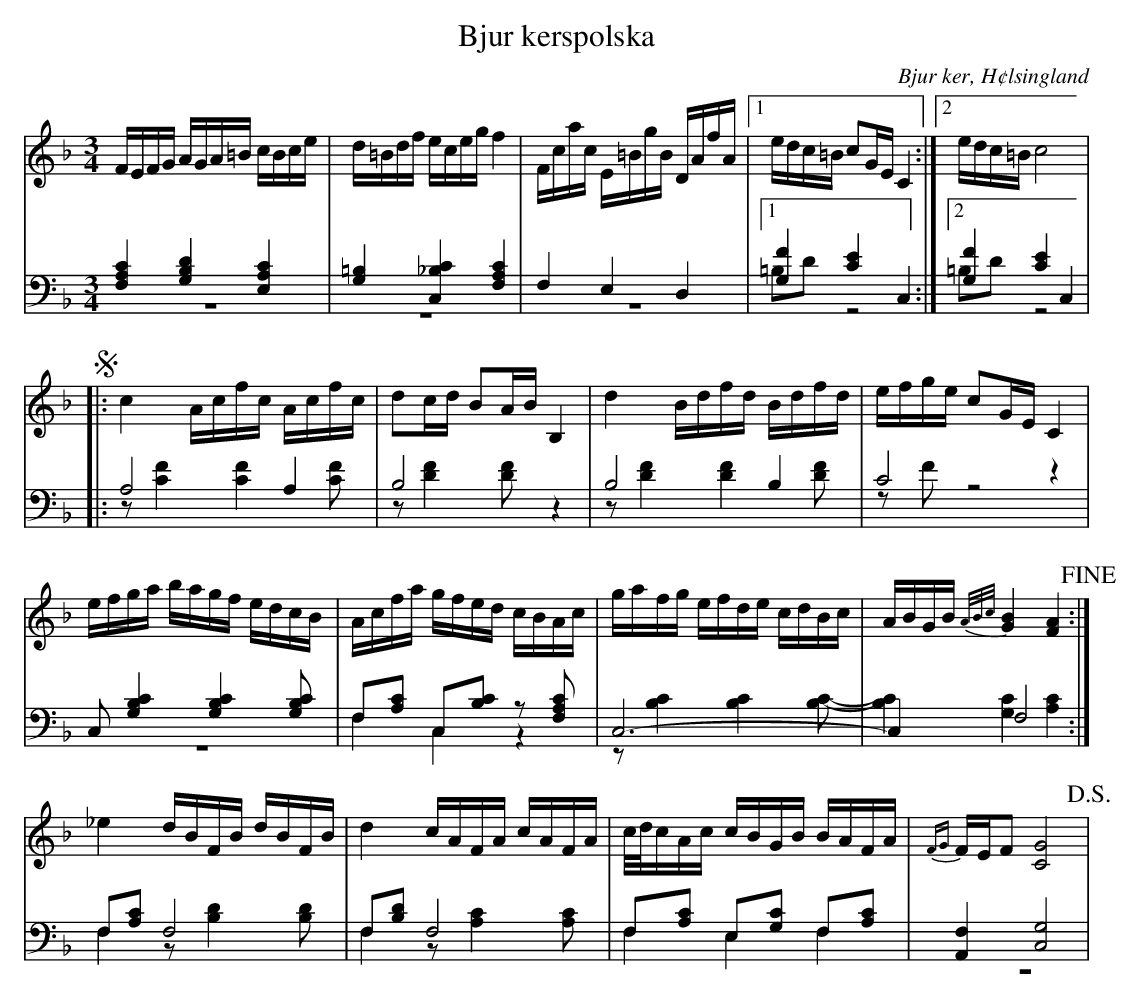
X:1
T: Bjur kerspolska
O: Bjur ker, H¢lsingland
M: 3/4
L: 1/16
K: F
V:1
V:2
V:3 merge
V:1
FEFG AGA=B cBce|d=Bdf eceg f4|Fcac E=BgB DAfA|1 edc=B c2GE C4:|2 edc=B c8 |
!segno! |:c4 Acfc Acfc|d2cd B2AB B,4|d4 Bdfd Bdfd|efge c2GE C4|
efga bagf edcB|Acfa gfed cBAc|gafg efde cdBc|ABGB {A/B/c/}[G4B4] [F4A4] !fine!:|
_e4 dBFB dBFB|d4 cAFA cAFA|c/d/cAc cBGB BAFA|{FG}FEF2 [C8G8] !D.S.!|
V:2 clef=bass
[F,4A,4C4] [G,4B,4D4] [E,4A,4C4]|[G,4=B,4] [C,4_B,4C4] [F,4A,4C4]|F,4 E,4 D,4|1 [G,4F4] [C4E4] C,4:|2 [G,4F4] [C4E4] C,4 |
|:A,8 A,4|B,8 z4|B,8  B,4|C8 z4|
C,2 [G,4B,4C4] [G,4B,4C4] [G,2B,2C2]|F,2[A,2C2] C,2[B,2C2] z2 [F,2A,2C2]|C,12-|C,4 F,8:|
F,2[A,2C2] F,8|F,2[B,2D2] F,8|F,2[A,2C2] E,2[G,2C2] F,2[A,2C2]|[A,,4F,4] [C,8G,8] |
V:3 clef=bass
z12|z12|z12|1 =B,2D2 z8:|2 =B,2D2 z8|
|:z2 [C4F4] [C4F4] [C2F2]|z2 [D4F4] [D2F2] z4|z2 [D4F4] [D4F4] [D2F2]|z2 F2 z8|
z12|F,4 C,4 z4|z2 [B,4C4] [B,4C4] [B,2C2]-|[B,4C4] [G,4C4] [A,4C4]:|
F,4 z2 [B,4D4] [B,2D2]|F,4 z2 [A,4C4] [A,2C2]|F,4 E,4 F,4|z12|
